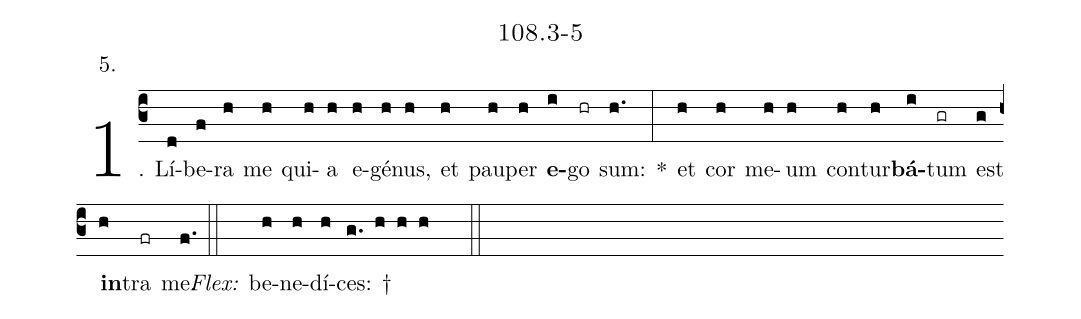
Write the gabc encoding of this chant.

name: 108.3-5;
annotation: 5.;
%%
(c3)1. Lí(d)be(f)ra(h) me(h) qui(h)a(h) e(h)gé(h)nus,(h) et(h) pau(h)per(h) <b>e</b>(i)go(hr) sum:(h.) *(:) et(h) cor(h) me(h)um(h) con(h)tur(h)<b>bá</b>(i)tum(gr) est(g) <b>in</b>(h)tra(fr) me.(f.) (::)
<i>Flex:</i>()  be(h)ne(h)dí(h)ces: †(g. h h h  ::)
